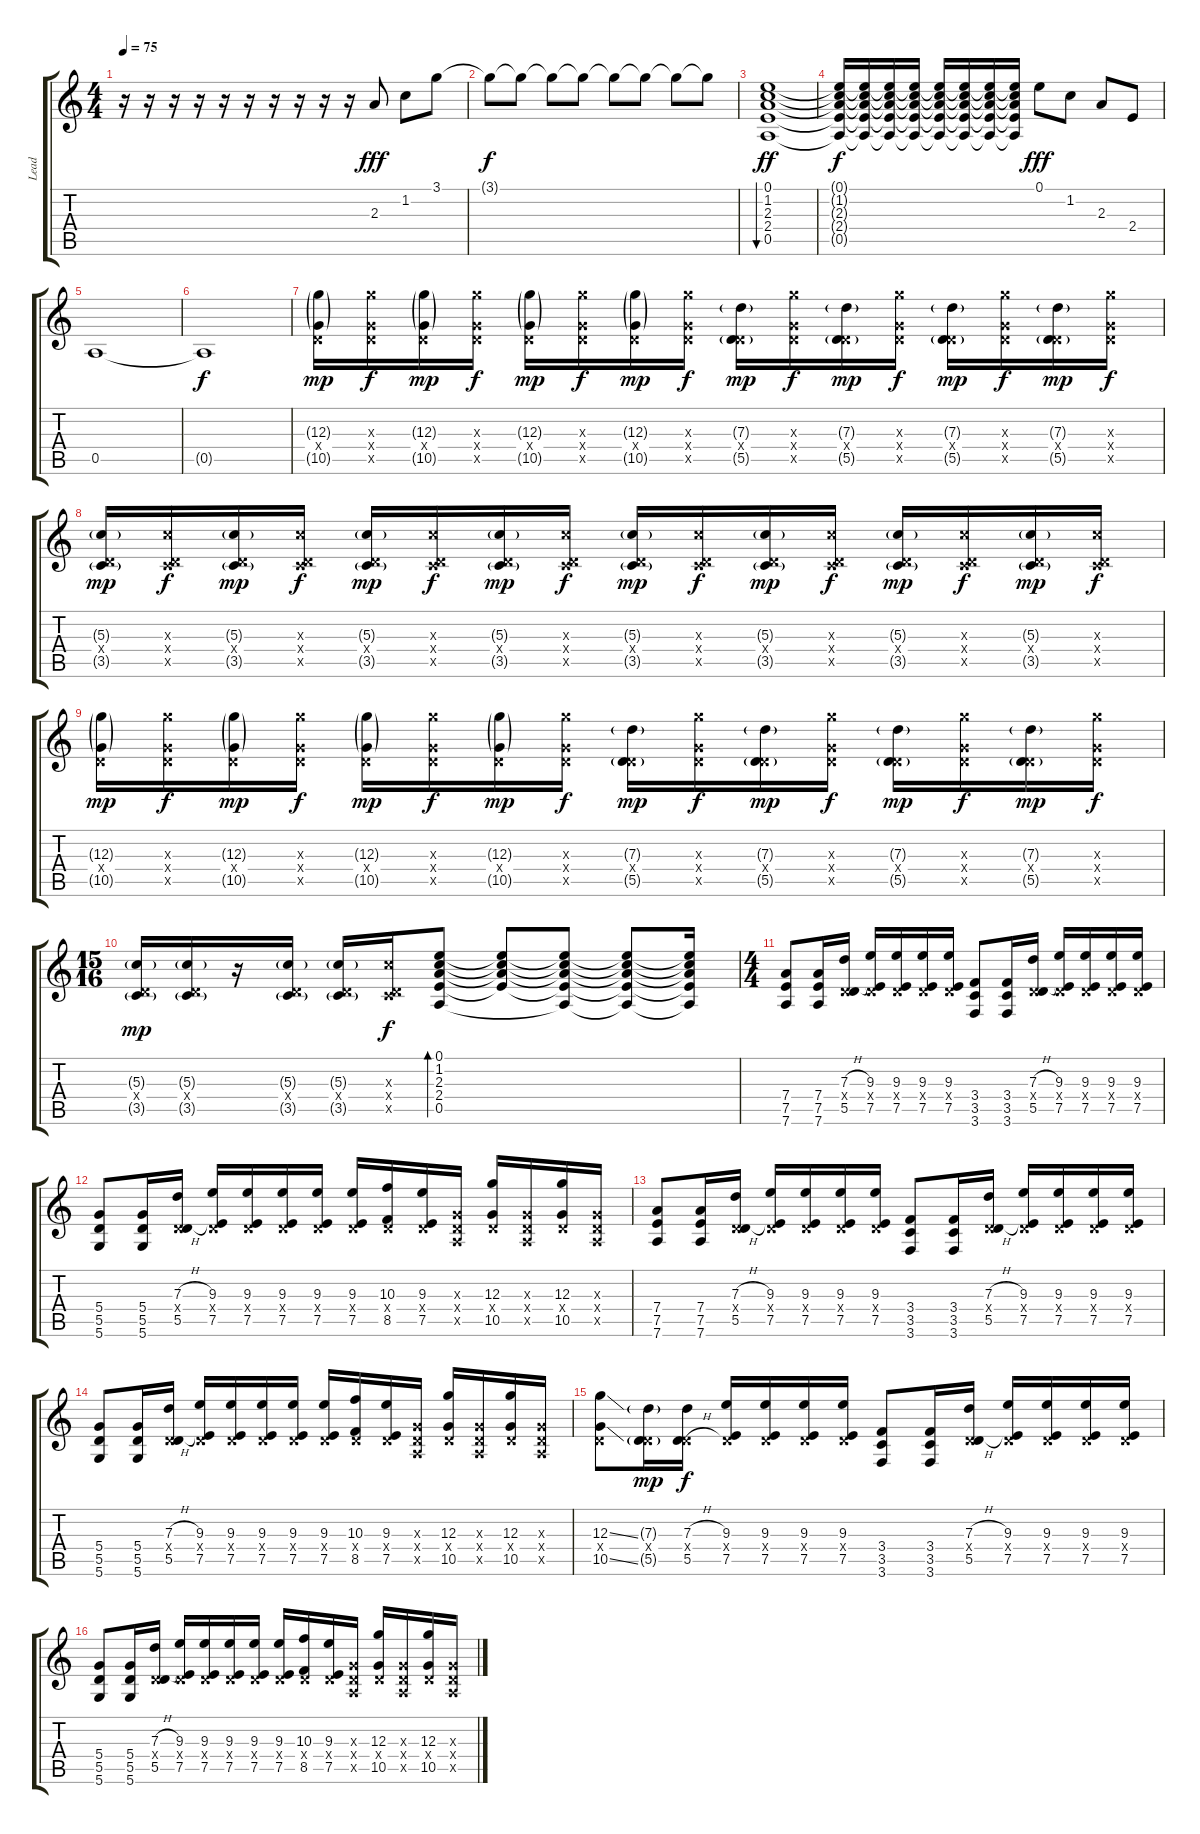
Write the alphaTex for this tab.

\track ("Lead" "Lead") {instrument distortionguitar}
\staff {score tabs}
\tuning (E4 B3 G3 D3 A2 D2) {hide}
\ts (4 4)
\tempo 75
\clef g2
\ks c
r.16{dy f} r.16 r.16 r.16 r.16 r.16 r.16 r.16 r.16 r.16 2.3.8{dy fff} 1.2.8 3.1.8 |
3.1{t}.8{dy f} 3.1{t}.8 3.1{t}.8 3.1{t}.8 3.1{t}.8 3.1{t}.8 3.1{t}.8 3.1{t}.8 |
(0.1 1.2 2.3 2.4 0.5).1{bu 60 dy ff instrument electricguitarclean} |
(0.1{t} 1.2{t} 2.3{t} 2.4{t} 0.5{t}).16{dy f} (0.1{t} 1.2{t} 2.3{t} 2.4{t} 0.5{t}).16 (0.1{t} 1.2{t} 2.3{t} 2.4{t} 0.5{t}).16 (0.1{t} 1.2{t} 2.3{t} 2.4{t} 0.5{t}).16 (0.1{t} 1.2{t} 2.3{t} 2.4{t} 0.5{t}).16 (0.1{t} 1.2{t} 2.3{t} 2.4{t} 0.5{t}).16 (0.1{t} 1.2{t} 2.3{t} 2.4{t} 0.5{t}).16 (0.1{t} 1.2{t} 2.3{t} 2.4{t} 0.5{t}).16 0.1.8{dy fff} 1.2.8 2.3.8 2.4.8 |
0.5.1 |
0.5{t}.1{dy f} |
(12.3{g} 0.4{x} 10.5{g}).16{dy mp instrument distortionguitar} (12.3{x} 0.4{x} 10.5{x}).16{dy f} (12.3{g} 0.4{x} 10.5{g}).16{dy mp} (12.3{x} 0.4{x} 10.5{x}).16{dy f} (12.3{g} 0.4{x} 10.5{g}).16{dy mp} (12.3{x} 0.4{x} 10.5{x}).16{dy f} (12.3{g} 0.4{x} 10.5{g}).16{dy mp} (12.3{x} 0.4{x} 10.5{x}).16{dy f} (7.3{g} 0.4{x} 5.5{g}).16{dy mp} (12.3{x} 0.4{x} 10.5{x}).16{dy f} (7.3{g} 0.4{x} 5.5{g}).16{dy mp} (12.3{x} 0.4{x} 10.5{x}).16{dy f} (7.3{g} 0.4{x} 5.5{g}).16{dy mp} (12.3{x} 0.4{x} 10.5{x}).16{dy f} (7.3{g} 0.4{x} 5.5{g}).16{dy mp} (12.3{x} 0.4{x} 10.5{x}).16{dy f} |
(5.3{g} 0.4{x} 3.5{g}).16{dy mp} (5.3{x} 0.4{x} 3.5{x}).16{dy f} (5.3{g} 0.4{x} 3.5{g}).16{dy mp} (5.3{x} 0.4{x} 3.5{x}).16{dy f} (5.3{g} 0.4{x} 3.5{g}).16{dy mp} (5.3{x} 0.4{x} 3.5{x}).16{dy f} (5.3{g} 0.4{x} 3.5{g}).16{dy mp} (5.3{x} 0.4{x} 3.5{x}).16{dy f} (5.3{g} 0.4{x} 3.5{g}).16{dy mp} (5.3{x} 0.4{x} 3.5{x}).16{dy f} (5.3{g} 0.4{x} 3.5{g}).16{dy mp} (5.3{x} 0.4{x} 3.5{x}).16{dy f} (5.3{g} 0.4{x} 3.5{g}).16{dy mp} (5.3{x} 0.4{x} 3.5{x}).16{dy f} (5.3{g} 0.4{x} 3.5{g}).16{dy mp} (5.3{x} 0.4{x} 3.5{x}).16{dy f} |
(12.3{g} 0.4{x} 10.5{g}).16{dy mp instrument distortionguitar} (12.3{x} 0.4{x} 10.5{x}).16{dy f} (12.3{g} 0.4{x} 10.5{g}).16{dy mp} (12.3{x} 0.4{x} 10.5{x}).16{dy f} (12.3{g} 0.4{x} 10.5{g}).16{dy mp} (12.3{x} 0.4{x} 10.5{x}).16{dy f} (12.3{g} 0.4{x} 10.5{g}).16{dy mp} (12.3{x} 0.4{x} 10.5{x}).16{dy f} (7.3{g} 0.4{x} 5.5{g}).16{dy mp} (12.3{x} 0.4{x} 10.5{x}).16{dy f} (7.3{g} 0.4{x} 5.5{g}).16{dy mp} (12.3{x} 0.4{x} 10.5{x}).16{dy f} (7.3{g} 0.4{x} 5.5{g}).16{dy mp} (12.3{x} 0.4{x} 10.5{x}).16{dy f} (7.3{g} 0.4{x} 5.5{g}).16{dy mp} (12.3{x} 0.4{x} 10.5{x}).16{dy f} |
\ts (15 16)
(5.3{g} 0.4{x} 3.5{g}).16{dy mp} (5.3{g} 0.4{x} 3.5{g}).16 r.16 (5.3{g} 0.4{x} 3.5{g}).16 (5.3{g} 0.4{x} 3.5{g}).16 (5.3{x} 0.4{x} 3.5{x}).16{dy f} (0.1 1.2 2.3 2.4 0.5).8{bd 120 instrument electricguitarclean} (0.1{t} 1.2{t} 2.3{t} 2.4{t}).8 (0.1{t} 1.2{t} 2.3{t} 2.4{t} 0.5{t}).8 (0.1{t} 1.2{t} 2.3{t} 2.4{t} 0.5{t}).8 (0.1{t} 1.2{t} 2.3{t} 2.4{t} 0.5{t}).16 |
\ts (4 4)
(7.4 7.5 7.6).8{instrument distortionguitar} (7.4 7.5 7.6).16 (7.3{h} 0.4{x} 5.5{h}).16 (9.3 0.4{x} 7.5).16 (9.3 0.4{x} 7.5).16 (9.3 0.4{x} 7.5).16 (9.3 0.4{x} 7.5).16 (3.4 3.5 3.6).8 (3.4 3.5 3.6).16 (7.3{h} 0.4{x} 5.5{h}).16 (9.3 0.4{x} 7.5).16 (9.3 0.4{x} 7.5).16 (9.3 0.4{x} 7.5).16 (9.3 0.4{x} 7.5).16 |
(5.4 5.5 5.6).8 (5.4 5.5 5.6).16 (7.3{h} 0.4{x} 5.5{h}).16 (9.3 0.4{x} 7.5).16 (9.3 0.4{x} 7.5).16 (9.3 0.4{x} 7.5).16 (9.3 0.4{x} 7.5).16 (9.3 0.4{x} 7.5).16 (10.3 0.4{x} 8.5).16 (9.3 0.4{x} 7.5).16 (0.3{x} 0.4{x} 0.5{x}).16 (12.3 0.4{x} 10.5).16 (0.3{x} 0.4{x} 0.5{x}).16 (12.3 0.4{x} 10.5).16 (0.3{x} 0.4{x} 0.5{x}).16 |
(7.4 7.5 7.6).8 (7.4 7.5 7.6).16 (7.3{h} 0.4{x} 5.5{h}).16 (9.3 0.4{x} 7.5).16 (9.3 0.4{x} 7.5).16 (9.3 0.4{x} 7.5).16 (9.3 0.4{x} 7.5).16 (3.4 3.5 3.6).8 (3.4 3.5 3.6).16 (7.3{h} 0.4{x} 5.5{h}).16 (9.3 0.4{x} 7.5).16 (9.3 0.4{x} 7.5).16 (9.3 0.4{x} 7.5).16 (9.3 0.4{x} 7.5).16 |
(5.4 5.5 5.6).8 (5.4 5.5 5.6).16 (7.3{h} 0.4{x} 5.5{h}).16 (9.3 0.4{x} 7.5).16 (9.3 0.4{x} 7.5).16 (9.3 0.4{x} 7.5).16 (9.3 0.4{x} 7.5).16 (9.3 0.4{x} 7.5).16 (10.3 0.4{x} 8.5).16 (9.3 0.4{x} 7.5).16 (0.3{x} 0.4{x} 0.5{x}).16 (12.3 0.4{x} 10.5).16 (0.3{x} 0.4{x} 0.5{x}).16 (12.3 0.4{x} 10.5).16 (0.3{x} 0.4{x} 0.5{x}).16 |
(12.3{ss} 0.4{x} 10.5{ss}).8 (7.3{g} 0.4{x} 5.5{g}).16{dy mp} (7.3{h} 0.4{x} 5.5{h}).16{dy f} (9.3 0.4{x} 7.5).16 (9.3 0.4{x} 7.5).16 (9.3 0.4{x} 7.5).16 (9.3 0.4{x} 7.5).16 (3.4 3.5 3.6).8 (3.4 3.5 3.6).16 (7.3{h} 0.4{x} 5.5{h}).16 (9.3 0.4{x} 7.5).16 (9.3 0.4{x} 7.5).16 (9.3 0.4{x} 7.5).16 (9.3 0.4{x} 7.5).16 |
(5.4 5.5 5.6).8 (5.4 5.5 5.6).16 (7.3{h} 0.4{x} 5.5{h}).16 (9.3 0.4{x} 7.5).16 (9.3 0.4{x} 7.5).16 (9.3 0.4{x} 7.5).16 (9.3 0.4{x} 7.5).16 (9.3 0.4{x} 7.5).16 (10.3 0.4{x} 8.5).16 (9.3 0.4{x} 7.5).16 (0.3{x} 0.4{x} 0.5{x}).16 (12.3 0.4{x} 10.5).16 (0.3{x} 0.4{x} 0.5{x}).16 (12.3 0.4{x} 10.5).16 (0.3{x} 0.4{x} 0.5{x}).16
